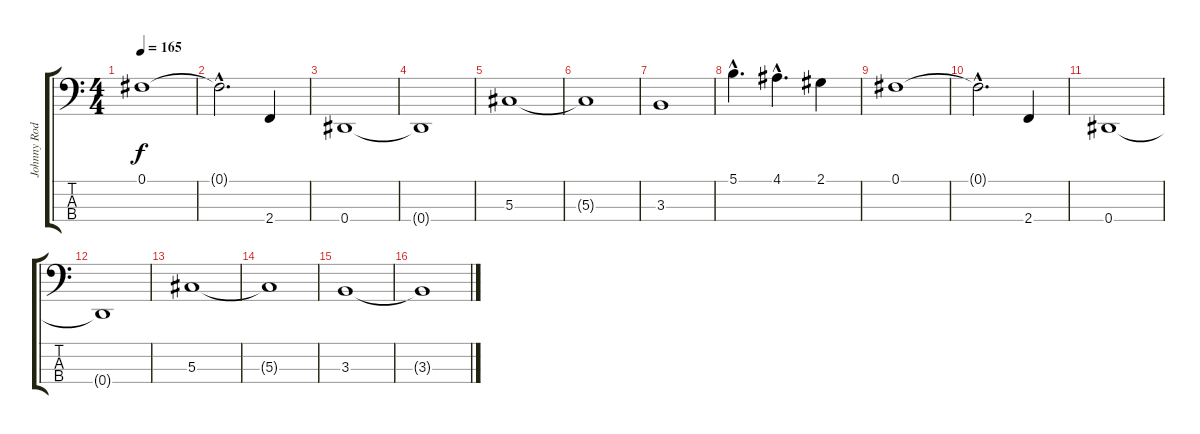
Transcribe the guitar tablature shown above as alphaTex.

\track ("Johnny Rod/Bass" "Johnny Rod") {instrument electricbassfinger}
\staff {score tabs}
\tuning (Gb2 Db2 Ab1 Eb1) {hide}
\ts (4 4)
\tempo 165
\clef f4
\ks c
0.1.1{dy f} |
0.1{hac t}.2{d} 2.4.4 |
0.4.1 |
0.4{t}.1 |
5.3.1 |
5.3{t}.1 |
3.3.1 |
5.1{hac}.4{d} 4.1{hac}.4{d} 2.1.4 |
0.1.1 |
0.1{hac t}.2{d} 2.4.4 |
0.4.1 |
0.4{t}.1 |
5.3.1 |
5.3{t}.1 |
3.3.1 |
3.3{t}.1
